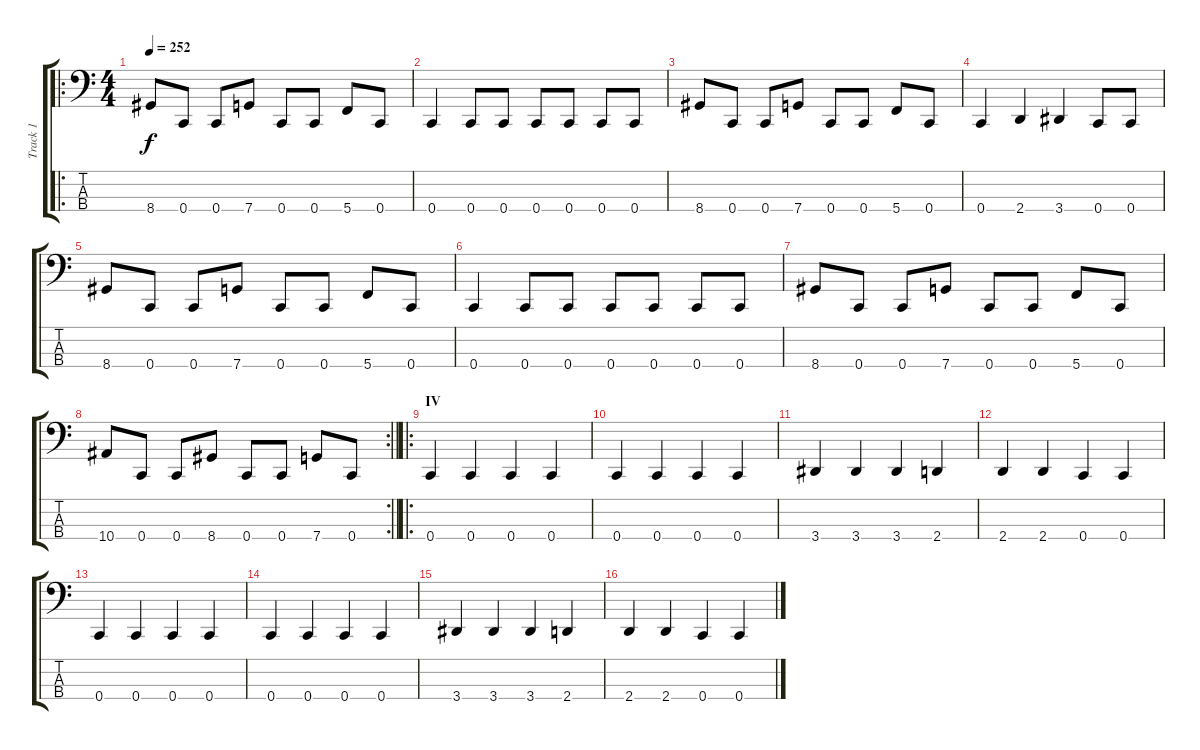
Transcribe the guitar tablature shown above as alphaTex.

\track ("Track 1" "Track 1") {instrument electricbassfinger}
\staff {score tabs}
\tuning (Eb2 Bb1 F1 C1) {hide}
\ro
\ts (4 4)
\tempo 252
\clef f4
\ks c
8.4.8{dy f} 0.4.8 0.4.8 7.4.8 0.4.8 0.4.8 5.4.8 0.4.8 |
0.4.4 0.4.8 0.4.8 0.4.8 0.4.8 0.4.8 0.4.8 |
8.4.8 0.4.8 0.4.8 7.4.8 0.4.8 0.4.8 5.4.8 0.4.8 |
0.4.4 2.4.4 3.4.4 0.4.8 0.4.8 |
8.4.8 0.4.8 0.4.8 7.4.8 0.4.8 0.4.8 5.4.8 0.4.8 |
0.4.4 0.4.8 0.4.8 0.4.8 0.4.8 0.4.8 0.4.8 |
8.4.8 0.4.8 0.4.8 7.4.8 0.4.8 0.4.8 5.4.8 0.4.8 |
\rc 2
\barLineRight lightlight
10.4.8 0.4.8 0.4.8 8.4.8 0.4.8 0.4.8 7.4.8 0.4.8 |
\ro
\section ("" "IV")
0.4.4 0.4.4 0.4.4 0.4.4 |
0.4.4 0.4.4 0.4.4 0.4.4 |
3.4.4 3.4.4 3.4.4 2.4.4 |
2.4.4 2.4.4 0.4.4 0.4.4 |
0.4.4 0.4.4 0.4.4 0.4.4 |
0.4.4 0.4.4 0.4.4 0.4.4 |
3.4.4 3.4.4 3.4.4 2.4.4 |
2.4.4 2.4.4 0.4.4 0.4.4
